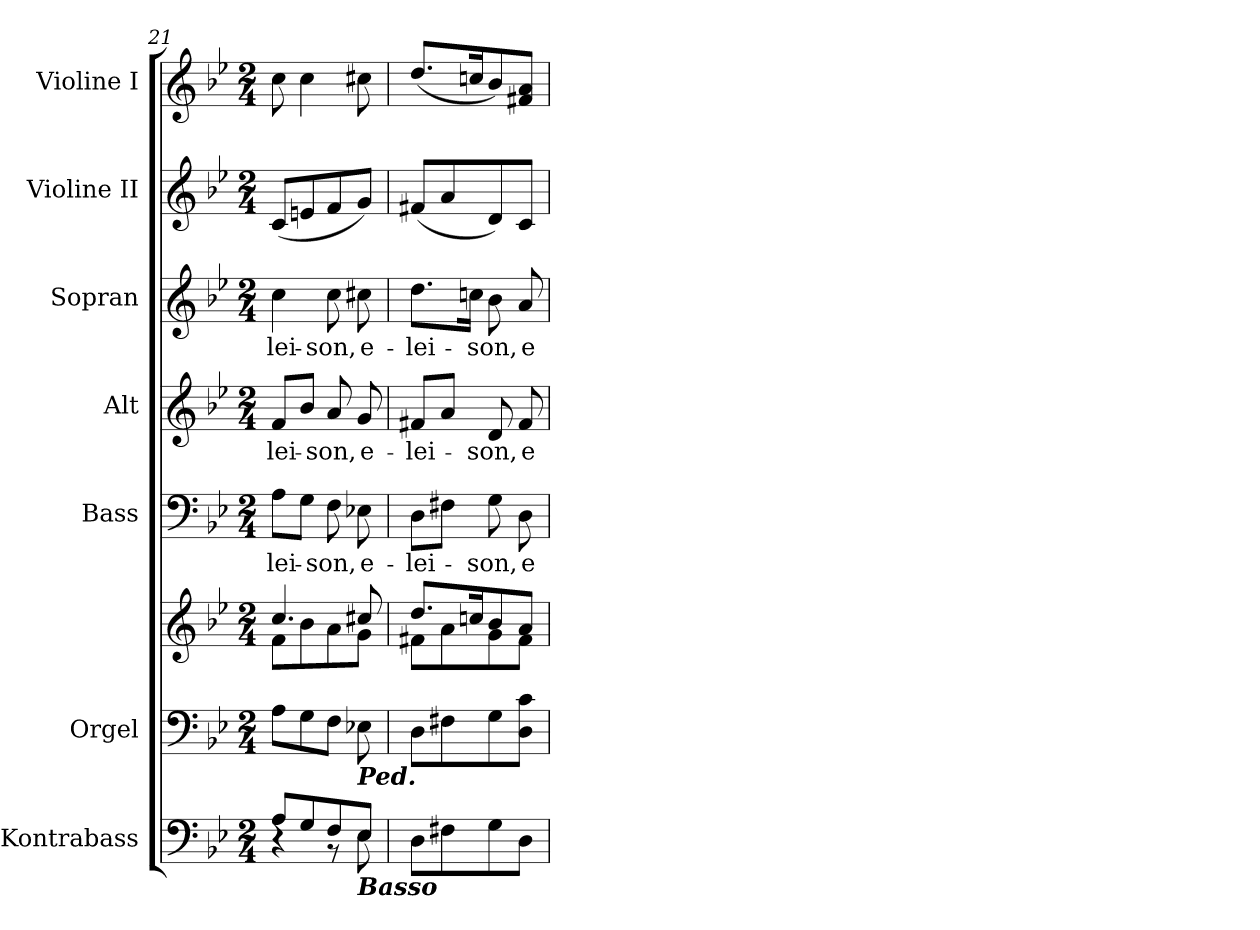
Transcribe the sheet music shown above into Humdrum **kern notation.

**kern	**kern	**kern	**kern	**text	**kern	**text	**kern	**text	**kern	**kern
*part7	*part6	*part6	*part5	*part5	*part4	*part4	*part3	*part3	*part2	*part1
*staff8	*staff7	*staff6	*staff5	*staff5	*staff4	*staff4	*staff3	*staff3	*staff2	*staff1
*I"Kontrabass	*I"Orgel	*	*I"Bass	*	*I"Alt	*	*I"Sopran	*	*I"Violine II	*I"Violine I
*I'Kb.	*I'Org.	*	*I'B	*	*I'A	*	*I'S	*	*I'Vl. II	*I'Vl. I
*clefF4	*clefF4	*clefG2	*clefF4	*	*clefG2	*	*clefG2	*	*clefG2	*clefG2
*ITrd7c12	*	*	*	*	*	*	*	*	*	*
*k[b-e-]	*k[b-e-]	*k[b-e-]	*k[b-e-]	*	*k[b-e-]	*	*k[b-e-]	*	*k[b-e-]	*k[b-e-]
*B-:	*B-:	*B-:	*B-:	*	*B-:	*	*B-:	*	*B-:	*B-:
*M2/4	*M2/4	*M2/4	*M2/4	*	*M2/4	*	*M2/4	*	*M2/4	*M2/4
=21	=21	=21	=21	=21	=21	=21	=21	=21	=21	=21
*^	*	*^	*	*	*	*	*	*	*	*
!	!	!	!	!	!	!LO:LY:b	!	!LO:LY:b	!	!LO:LY:b	!	!
8AA/L	4rC	8A\L	4.cc/	8f\L	8A\L	-lei-	8f/L	-lei-	4cc\	-lei-	(<8c/L	8cc\
8GG/	.	8G\	.	8b-\	8G\J	.	8b-/J	.	.	.	8en/	4cc\
!	!	!	!	!	!	!LO:LY:b	!	!LO:LY:b	!	!LO:LY:b	!	!
8FF/	8rBB	8F\J	.	8a\	8F\	-son,	8a/	-son,	8cc\	-son,	8f/	.
!	!	!LO:TX:b:Bi:t=Ped.	!	!	!	!	!	!	!	!	!	!
!LO:TX:b:Bi:t=Basso	!	!	!	!	!	!	!	!	!	!	!	!
!	!	!	!	!	!	!LO:LY:b	!	!LO:LY:b	!	!LO:LY:b	!	!
8EE-/J	8EE-\	8E-X\	8cc#X/	8g\J	8E-X\	e-	8g/	e-	8cc#X\	e-	8g/J)	8cc#X\
=22	=22	=22	=22	=22	=22	=22	=22	=22	=22	=22	=22	=22
!	!	!	!	!	!	!LO:LY:b	!	!LO:LY:b	!	!LO:LY:b	!	!
*v	*v	*	*	*	*	*	*	*	*	*	*	*
8DD\L	8D\L	8.dd/L	8f#X\L	8D\L	-lei-	8f#X/L	-lei-	8.dd\L	-lei-	(<8f#X/L	(<8.dd/L
8FF#X\	8F#X\	.	8a\	8F#X\J	.	8a/J	.	.	.	8a/	.
.	.	16ccn/k	.	.	.	.	.	16ccn\Jk	.	.	16ccn/k
!	!	!	!	!	!LO:LY:b	!	!LO:LY:b	!	!LO:LY:b	!	!
8GG\	8G\	8b-/	8g\	8G\	-son,	8d/	-son,	8b-\	-son,	8d/)	8b-/)
!	!	!	!	!	!LO:LY:b	!	!LO:LY:b	!	!LO:LY:b	!	!
8DD\J	8D\ 8c\J	8a/J	8f#\J	8D\	e-	8f#/	e-	8a/	e-	8c/J	8f#X/ 8a/J
*	*	*v	*v	*	*	*	*	*	*	*	*
=	=	=	=	=	=	=	=	=	=	=
*-	*-	*-	*-	*-	*-	*-	*-	*-	*-	*-
